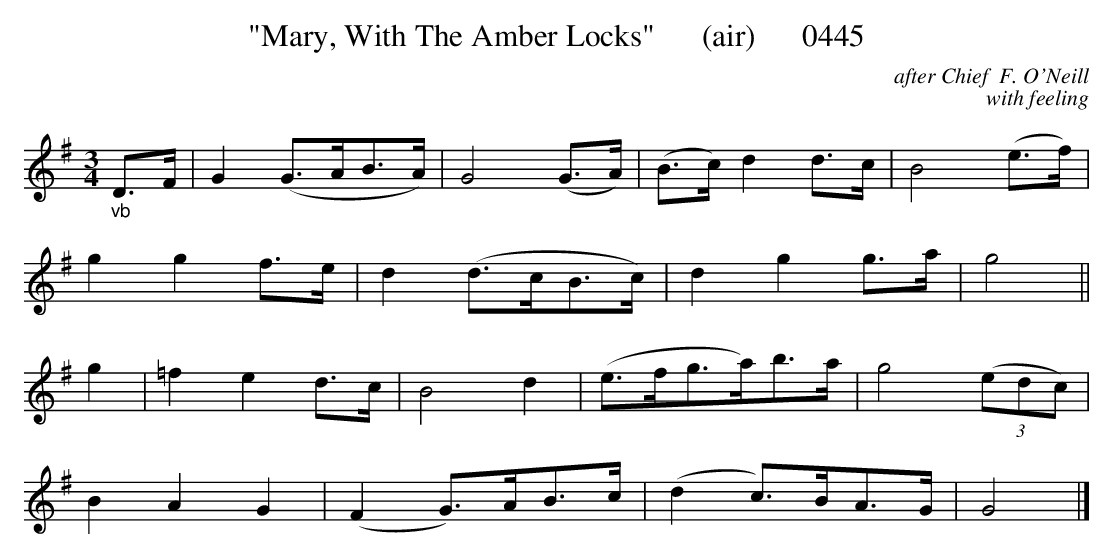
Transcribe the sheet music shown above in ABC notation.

X:1
T:"Mary, With The Amber Locks"      (air)      0445
C:after Chief  F. O'Neill
C:with feeling
M:3/4
L:1/8
K:G
"_vb"D3/2F/2|G2(G3/2A/2B3/2A/2)|G4(G3/2A/2)|(B3/2c/2) d2d3/2c/2|B4(e3/2f/2)|
g2g2f3/2e/2|d2(d3/2c/2B3/2c/2)|d2g2g3/2a/2|g4||
g2|=f2e2d3/2c/2|B4d2|(e3/2f/2g3/2a/2)b3/2a/2|g4 (3(edc)|
B2A2G2|(F2G3/2)A/2B3/2c/2|(d2c3/2)B/2A3/2G/2|G4|]
